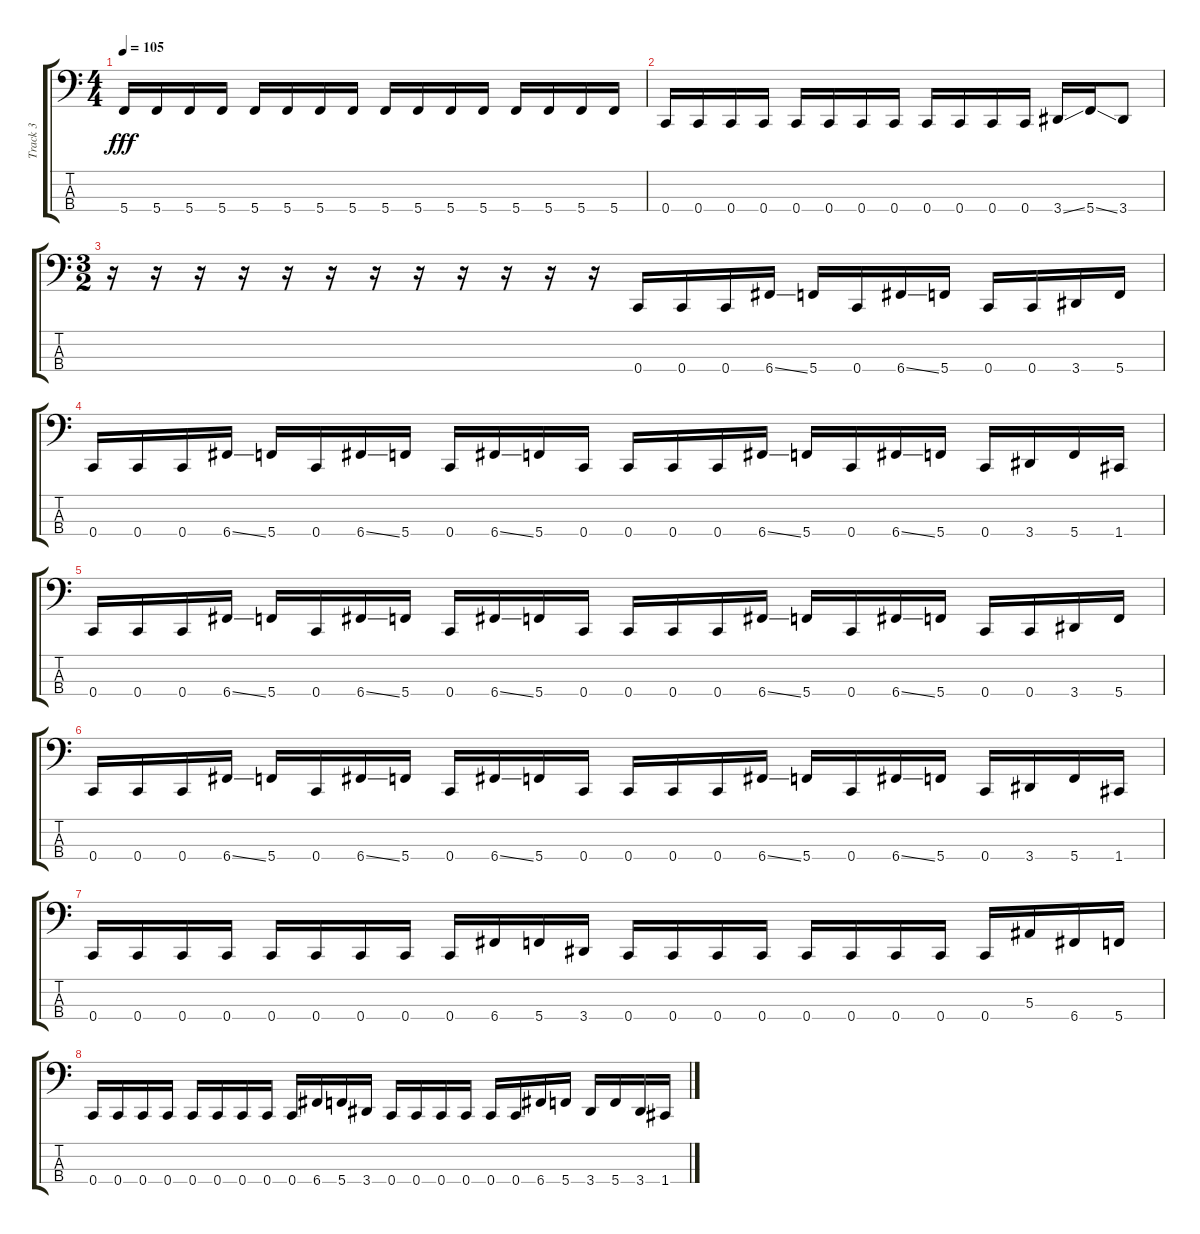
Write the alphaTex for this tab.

\track ("Track 3" "Track 3") {instrument electricbasspick}
\staff {score tabs}
\tuning (Eb2 Bb1 F1 C1) {hide}
\ts (4 4)
\tempo 105
\clef f4
\ks c
5.4.16{dy fff} 5.4.16 5.4.16 5.4.16 5.4.16 5.4.16 5.4.16 5.4.16 5.4.16 5.4.16 5.4.16 5.4.16 5.4.16 5.4.16 5.4.16 5.4.16 |
0.4.16 0.4.16 0.4.16 0.4.16 0.4.16 0.4.16 0.4.16 0.4.16 0.4.16 0.4.16 0.4.16 0.4.16 3.4{ss}.16 5.4{ss}.16 3.4.8 |
\ts (3 2)
r.16 r.16 r.16 r.16 r.16 r.16 r.16 r.16 r.16 r.16 r.16 r.16 0.4.16 0.4.16 0.4.16 6.4{ss}.16 5.4.16 0.4.16 6.4{ss}.16 5.4.16 0.4.16 0.4.16 3.4.16 5.4.16 |
0.4.16 0.4.16 0.4.16 6.4{ss}.16 5.4.16 0.4.16 6.4{ss}.16 5.4.16 0.4.16 6.4{ss}.16 5.4.16 0.4.16 0.4.16 0.4.16 0.4.16 6.4{ss}.16 5.4.16 0.4.16 6.4{ss}.16 5.4.16 0.4.16 3.4.16 5.4.16 1.4.16 |
0.4.16 0.4.16 0.4.16 6.4{ss}.16 5.4.16 0.4.16 6.4{ss}.16 5.4.16 0.4.16 6.4{ss}.16 5.4.16 0.4.16 0.4.16 0.4.16 0.4.16 6.4{ss}.16 5.4.16 0.4.16 6.4{ss}.16 5.4.16 0.4.16 0.4.16 3.4.16 5.4.16 |
0.4.16 0.4.16 0.4.16 6.4{ss}.16 5.4.16 0.4.16 6.4{ss}.16 5.4.16 0.4.16 6.4{ss}.16 5.4.16 0.4.16 0.4.16 0.4.16 0.4.16 6.4{ss}.16 5.4.16 0.4.16 6.4{ss}.16 5.4.16 0.4.16 3.4.16 5.4.16 1.4.16 |
0.4.16 0.4.16 0.4.16 0.4.16 0.4.16 0.4.16 0.4.16 0.4.16 0.4.16 6.4.16 5.4.16 3.4.16 0.4.16 0.4.16 0.4.16 0.4.16 0.4.16 0.4.16 0.4.16 0.4.16 0.4.16 5.3.16 6.4.16 5.4.16 |
0.4.16 0.4.16 0.4.16 0.4.16 0.4.16 0.4.16 0.4.16 0.4.16 0.4.16 6.4.16 5.4.16 3.4.16 0.4.16 0.4.16 0.4.16 0.4.16 0.4.16 0.4.16 6.4.16 5.4.16 3.4.16 5.4.16 3.4.16 1.4.16
